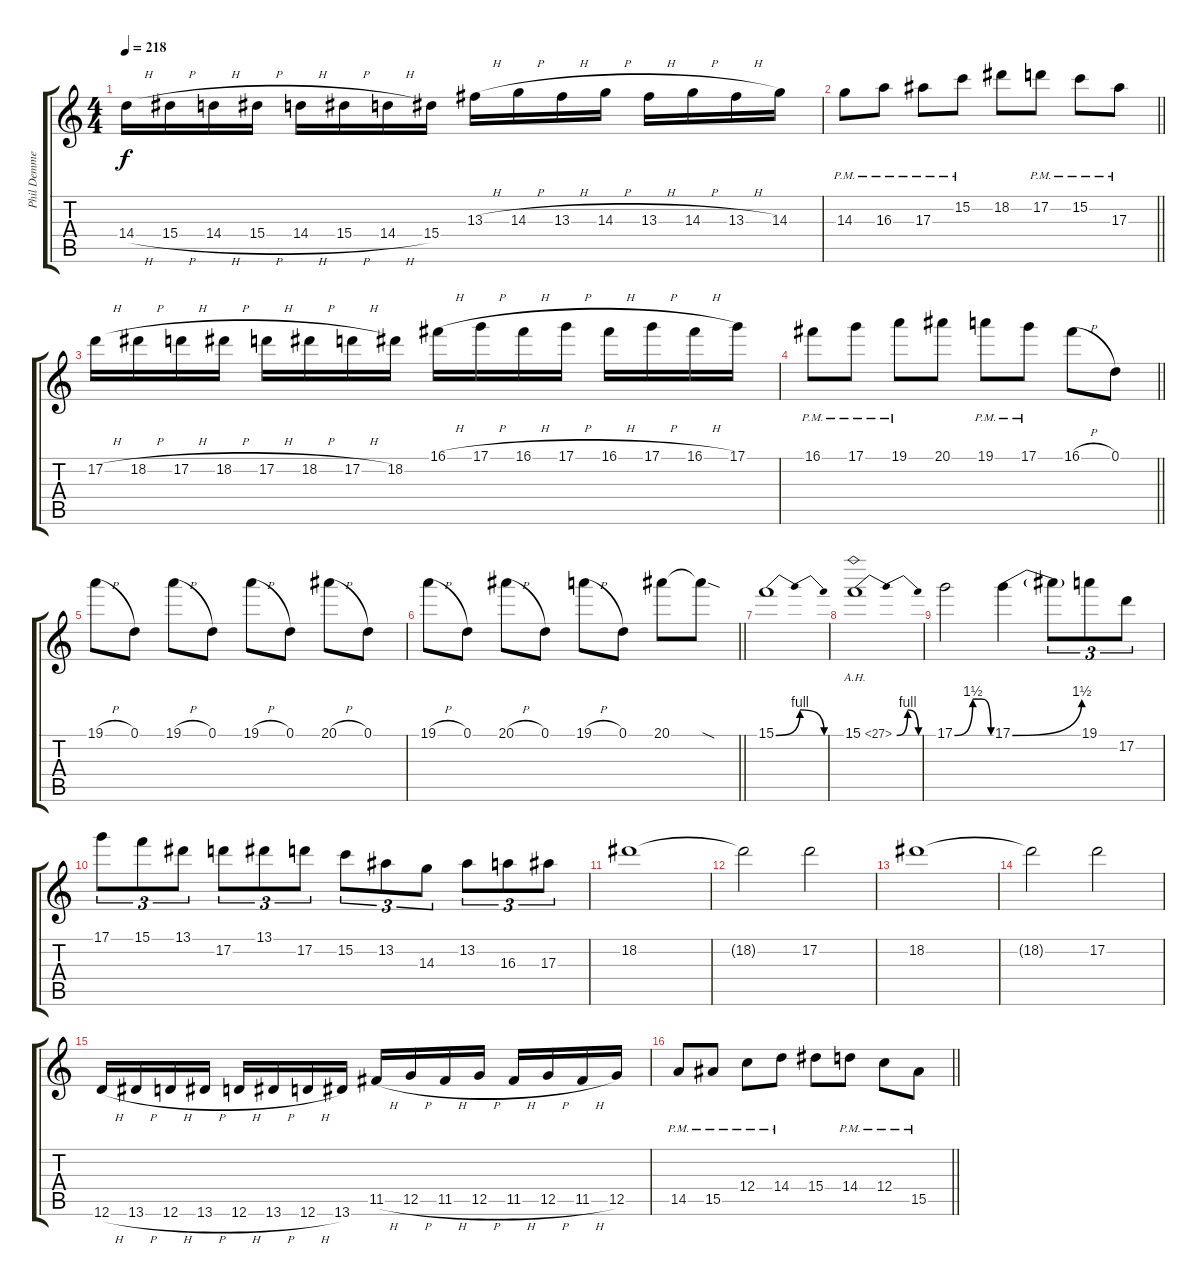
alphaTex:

\track ("Phil Demmel" "Phil Demme") {instrument distortionguitar}
\staff {score tabs}
\tuning (D4 A3 F3 C3 G2 D2) {hide}
\ts (4 4)
\tempo 218
\clef g2
\ks c
14.4{h}.16{dy f} 15.4{h}.16 14.4{h}.16 15.4{h}.16 14.4{h}.16 15.4{h}.16 14.4{h}.16 15.4.16 13.3{h}.16 14.3{h}.16 13.3{h}.16 14.3{h}.16 13.3{h}.16 14.3{h}.16 13.3{h}.16 14.3.16 |
\barLineRight lightlight
14.3{pm}.8 16.3{pm}.8 17.3{pm}.8 15.2{pm}.8 18.2.8 17.2{pm}.8 15.2{pm}.8 17.3{pm}.8 |
17.2{h}.16 18.2{h}.16 17.2{h}.16 18.2{h}.16 17.2{h}.16 18.2{h}.16 17.2{h}.16 18.2.16 16.1{h}.16 17.1{h}.16 16.1{h}.16 17.1{h}.16 16.1{h}.16 17.1{h}.16 16.1{h}.16 17.1.16 |
\barLineRight lightlight
16.1{pm}.8 17.1{pm}.8 19.1{pm}.8 20.1.8 19.1{pm}.8 17.1{pm}.8 16.1{h}.8 0.1.8 |
19.1{h}.8 0.1.8 19.1{h}.8 0.1.8 19.1{h}.8 0.1.8 20.1{h}.8 0.1.8 |
\barLineRight lightlight
19.1{h}.8 0.1.8 20.1{h}.8 0.1.8 19.1{h}.8 0.1.8 20.1.8 20.1{sod t}.8 |
15.1{be (bendrelease 0 0 15 4 45 4 60 0)}.1 |
15.1{be (bendrelease 0 0 15 4 45 4 60 0) ah 12}.1 |
17.1{be (custom 0 0 30 6 40 6 45 6 60 0)}.2 17.1{be (bend 0 0 60 6)}.4 17.1{t}.8{tu (3 2)} 19.1.8{tu (3 2)} 17.2.8{tu (3 2)} |
17.1.8{tu (3 2)} 15.1.8{tu (3 2)} 13.1.8{tu (3 2)} 17.2.8{tu (3 2)} 13.1.8{tu (3 2)} 17.2.8{tu (3 2)} 15.2.8{tu (3 2)} 13.2.8{tu (3 2)} 14.3.8{tu (3 2)} 13.2.8{tu (3 2)} 16.3.8{tu (3 2)} 17.3.8{tu (3 2)} |
18.2.1 |
18.2{t}.2 17.2.2 |
18.2.1 |
18.2{t}.2 17.2.2 |
12.6{h}.16 13.6{h}.16 12.6{h}.16 13.6{h}.16 12.6{h}.16 13.6{h}.16 12.6{h}.16 13.6.16 11.5{h}.16 12.5{h}.16 11.5{h}.16 12.5{h}.16 11.5{h}.16 12.5{h}.16 11.5{h}.16 12.5.16 |
\barLineRight lightlight
14.5{pm}.8 15.5{pm}.8 12.4{pm}.8 14.4{pm}.8 15.4.8 14.4{pm}.8 12.4{pm}.8 15.5{pm}.8
